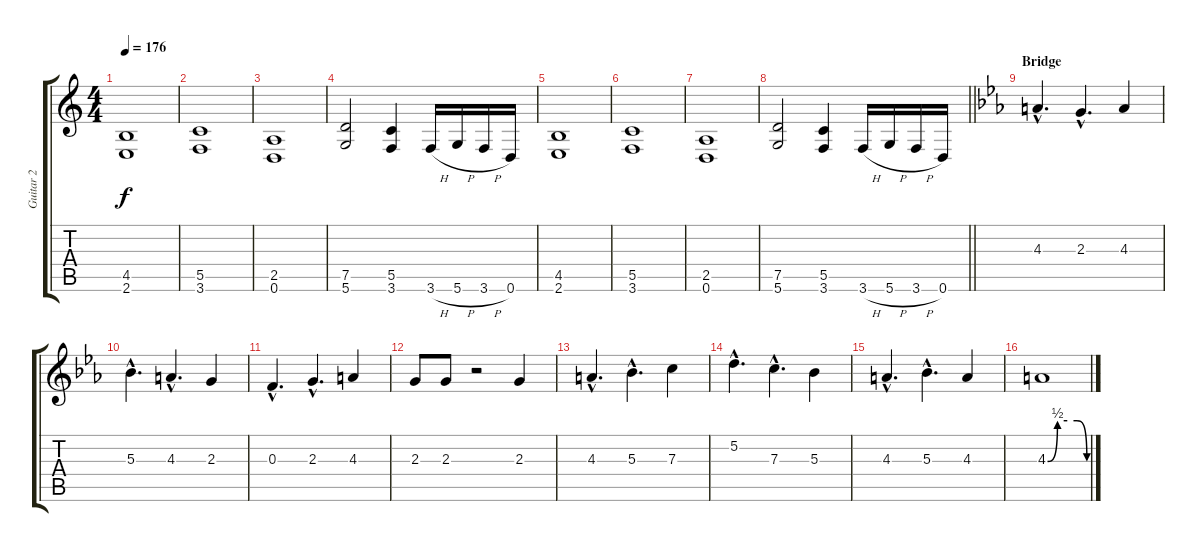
\track ("Guitar 2" "Guitar 2") {instrument distortionguitar}
\staff {score tabs}
\tuning (D4 A3 F3 C3 G2 D2) {hide}
\ts (4 4)
\tempo 176
\clef g2
\ks c
(4.5 2.6).1{dy f} |
(5.5 3.6).1 |
(2.5 0.6).1 |
(7.5 5.6).2 (5.5 3.6).4 3.6{h}.16 5.6{h}.16 3.6{h}.16 0.6.16 |
(4.5 2.6).1 |
(5.5 3.6).1 |
(2.5 0.6).1 |
\barLineRight lightlight
(7.5 5.6).2 (5.5 3.6).4 3.6{h}.16 5.6{h}.16 3.6{h}.16 0.6.16 |
\section ("" "Bridge")
\ks eb
4.3{hac}.4{d} 2.3{hac}.4{d} 4.3.4 |
5.3{hac}.4{d} 4.3{hac}.4{d} 2.3.4 |
0.3{hac}.4{d} 2.3{hac}.4{d} 4.3.4 |
2.3.8 2.3.8 r.2 2.3.4 |
4.3{hac}.4{d} 5.3{hac}.4{d} 7.3.4 |
5.2{hac}.4{d} 7.3{hac}.4{d} 5.3.4 |
4.3{hac}.4{d} 5.3{hac}.4{d} 4.3.4 |
4.3{be (custom 0 0 15 2 30 2 45 2 60 0)}.1
